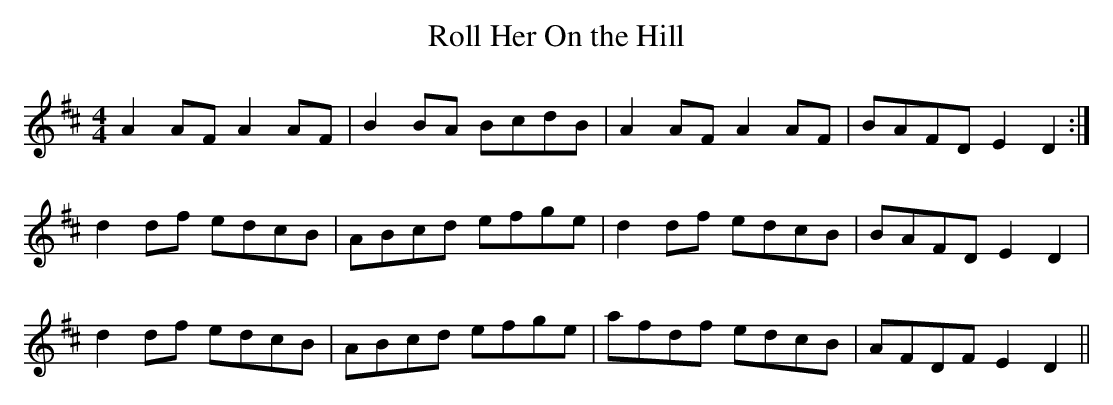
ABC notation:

X:1
T:Roll Her On the Hill
M:4/4
L:1/8
K:D
A2 AF A2 AF | B2 BA BcdB | A2 AF A2 AF | BAFD E2 D2 :|
d2 df edcB  | ABcd  efge | d2 df edcB  | BAFD E2 D2  |
d2 df edcB  | ABcd  efge | afdf  edcB  | AFDF E2 D2 ||
